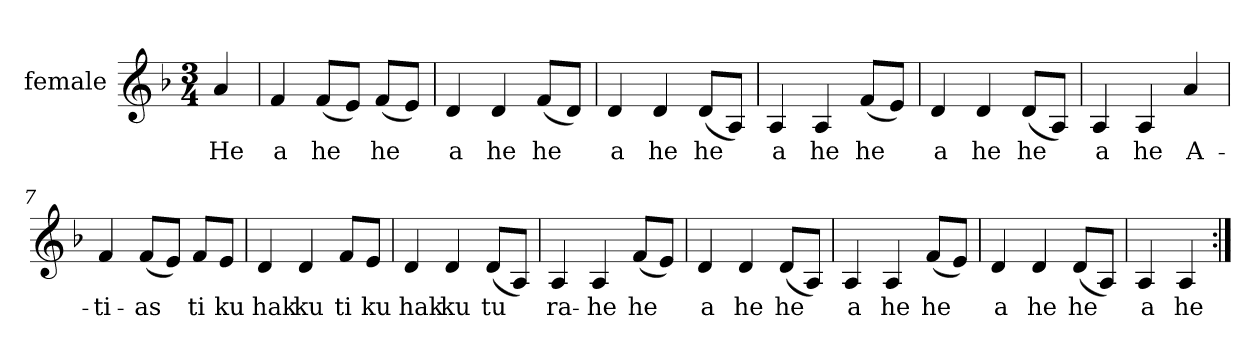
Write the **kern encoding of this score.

**kern	**text
*part1	*part1
*staff1	*staff1
*I"female	*
*clefG2	*
*k[b-]	*
*M3/4	*
*MM104	*
=	=
4a	He
=1	=1
4f	a
(8f/L	he
8e/J)	.
(8f/L	he
8e/J)	.
=2	=2
4d	a
4d	he
(8f/L	he
8d/J)	.
=3	=3
4d	a
4d	he
(8d/L	he
8A/J)	.
=4	=4
4A	a
4A	he
(8f/L	he
8e/J)	.
=5	=5
4d	a
4d	he
(8d/L	he
8A/J)	.
=6	=6
4A	a
4A	he
4a	A-
=7	=7
4f	-ti-
(8f/L	-as
8e/J)	.
8f/L	ti
8e/J	ku
=8	=8
4d	hak
4d	ku
8f/L	ti
8e/J	ku
=9	=9
4d	hak
4d	ku
(8d/L	tu
8A/J)	.
=10	=10
4A	ra-
4A	-he
(8f/L	he
8e/J)	.
=11	=11
4d	a
4d	he
(8d/L	he
8A/J)	.
=12	=12
4A	a
4A	he
(8f/L	he
8e/J)	.
=13	=13
4d	a
4d	he
(8d/L	he
8A/J)	.
=14	=14
4A	a
4A	he
=:|!	=:|!
*-	*-
